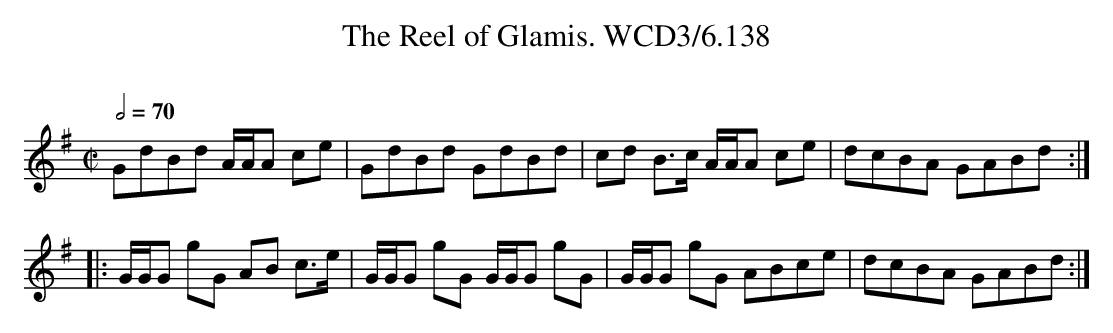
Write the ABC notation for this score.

X:1
T:Reel of Glamis. WCD3/6.138, The
O:
M:C|
L:1/8
Q:1/2=70
K:G
GdBd A/A/A ce|GdBd GdBd|cd B>c A/A/A ce|dcBA GABd:|
|:G/G/G gG AB c>e|G/G/G gG G/G/G gG|G/G/G gG ABce|dcBA GABd:|
